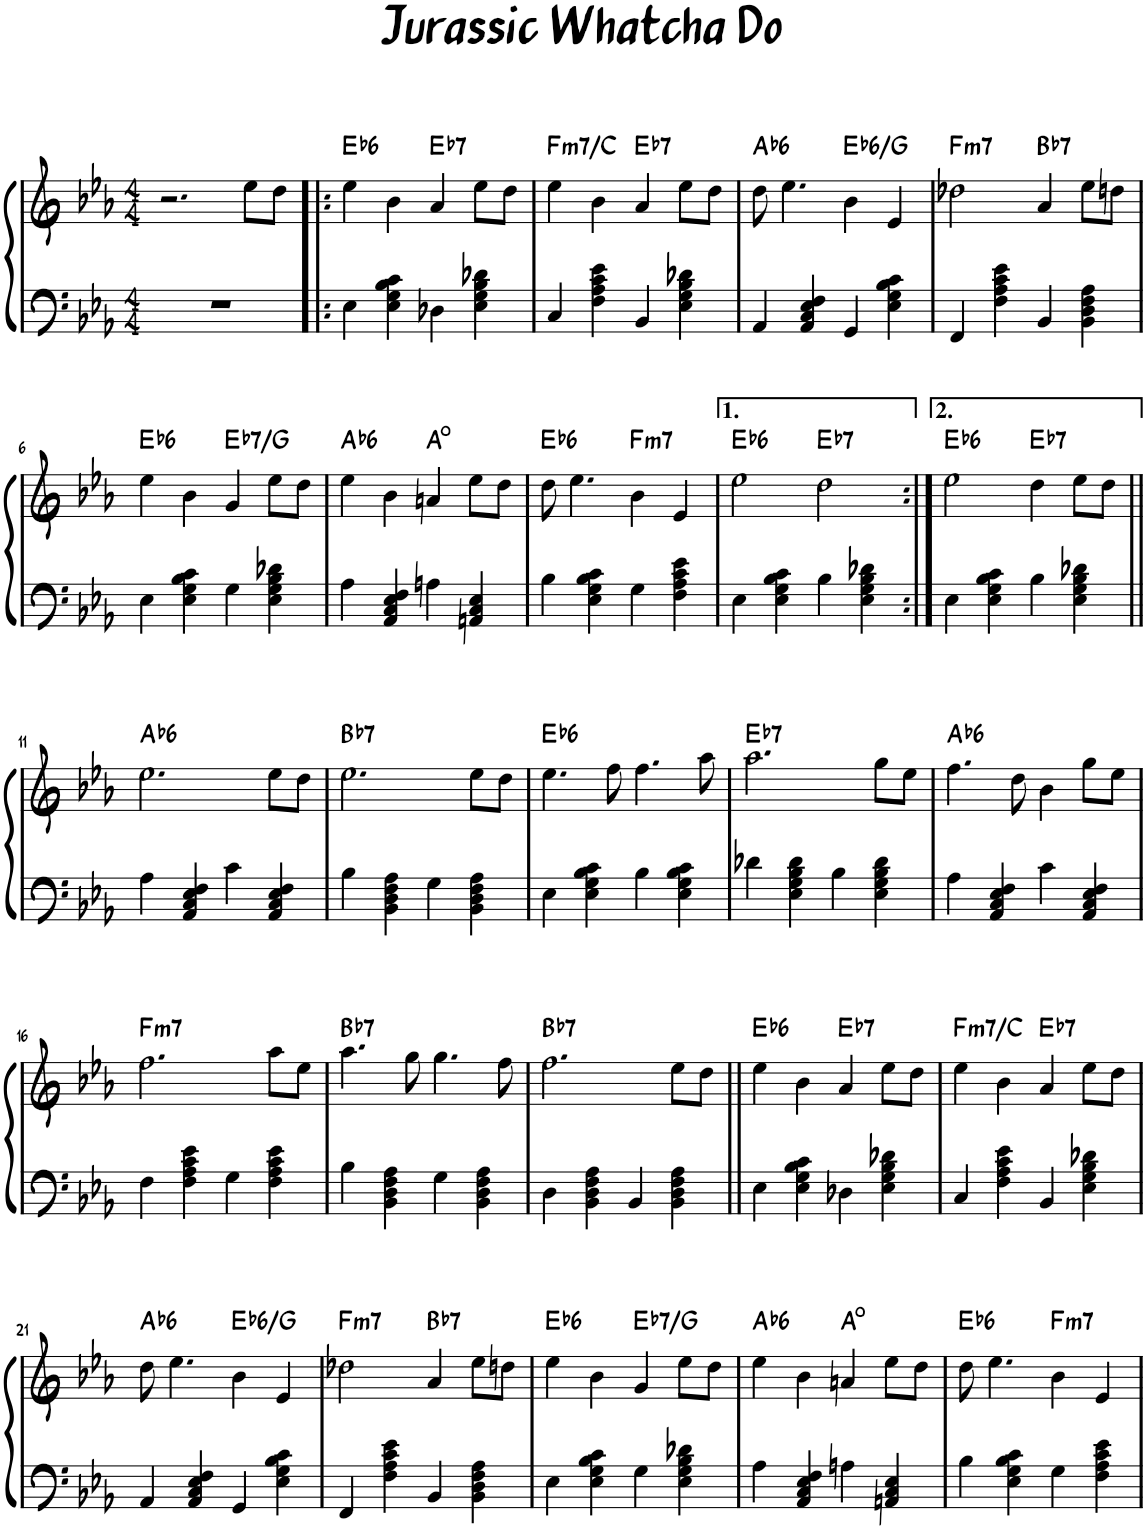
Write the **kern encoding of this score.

**kern	**kern	**harte
*part1	*part1	*part1
*staff2	*staff1	*
*I"Piano	*	*
*I'Pno.	*	*
*clefF4	*clefG2	*
*k[b-e-a-]	*k[b-e-a-]	*
*M4/4	*M4/4	*
=1	=1	=1
1r	2.r	.
.	8ee-\L	.
.	8dd\J	.
=2!|:	=2!|:	=2!|:
!	!	!LO:H:kt=6
4E-\	4ee-\	Eb:maj6
4E-\ 4G\ 4B-\ 4c\	4b-\	.
!	!	!LO:H:kt=7
4D-X\	4a-/	Eb:7
4E-\ 4G\ 4B-\ 4d-X\	8ee-\L	.
.	8dd\J	.
=3	=3	=3
!	!	!LO:H:kt=m7
4C/	4ee-\	F:min7/5
4F\ 4A-\ 4c\ 4e-\	4b-\	.
!	!	!LO:H:kt=7
4BB-/	4a-/	Eb:7
4E-\ 4G\ 4B-\ 4d-X\	8ee-\L	.
.	8dd\J	.
=4	=4	=4
!	!	!LO:H:kt=6
4AA-/	8dd\	Ab:maj6
.	4.ee-\	.
4AA-/ 4C/ 4E-/ 4F/	.	.
!	!	!LO:H:kt=6
4GG/	4b-\	Eb:maj6/3
4E-\ 4G\ 4B-\ 4c\	4e-/	.
=5	=5	=5
!	!	!LO:H:kt=m7
4FF/	2dd-X\	F:min7
4F\ 4A-\ 4c\ 4e-\	.	.
!	!	!LO:H:kt=7
4BB-/	4a-/	Bb:7
4BB-\ 4D\ 4F\ 4A-\	8ee-\L	.
.	8ddn\J	.
!!LO:LB:g=z
=6	=6	=6
!	!	!LO:H:kt=6
4E-\	4ee-\	Eb:maj6
4E-\ 4G\ 4B-\ 4c\	4b-\	.
!	!	!LO:H:kt=7
4G\	4g/	Eb:7/3
4E-\ 4G\ 4B-\ 4d-X\	8ee-\L	.
.	8dd\J	.
=7	=7	=7
!	!	!LO:H:kt=6
4A-\	4ee-\	Ab:maj6
4AA-/ 4C/ 4E-/ 4F/	4b-\	.
4An\	4an/	A:dim
4AAn/ 4C/ 4E-/	8ee-\L	.
.	8dd\J	.
=8	=8	=8
!	!	!LO:H:kt=6
4B-\	8dd\	Eb:maj6
.	4.ee-\	.
4E-\ 4G\ 4B-\ 4c\	.	.
!	!	!LO:H:kt=m7
4G\	4b-\	F:min7
4F\ 4A-\ 4c\ 4e-\	4e-/	.
=9	=9	=9
!	!	!LO:H:kt=6
4E-\	2ee-\	Eb:maj6
4E-\ 4G\ 4B-\ 4c\	.	.
!	!	!LO:H:kt=7
4B-\	2dd\	Eb:7
4E-\ 4G\ 4B-\ 4d-X\	.	.
=10:|!	=10:|!	=10:|!
!	!	!LO:H:kt=6
4E-\	2ee-\	Eb:maj6
4E-\ 4G\ 4B-\ 4c\	.	.
!	!	!LO:H:kt=7
4B-\	4dd\	Eb:7
4E-\ 4G\ 4B-\ 4d-X\	8ee-\L	.
.	8dd\J	.
!!LO:LB:g=z
=11||	=11||	=11||
!	!	!LO:H:kt=6
4A-\	2.ee-\	Ab:maj6
4AA-/ 4C/ 4E-/ 4F/	.	.
4c\	.	.
4AA-/ 4C/ 4E-/ 4F/	8ee-\L	.
.	8dd\J	.
=12	=12	=12
!	!	!LO:H:kt=7
4B-\	2.ee-\	Bb:7
4BB-\ 4D\ 4F\ 4A-\	.	.
4G\	.	.
4BB-\ 4D\ 4F\ 4A-\	8ee-\L	.
.	8dd\J	.
=13	=13	=13
!	!	!LO:H:kt=6
4E-\	4.ee-\	Eb:maj6
4E-\ 4G\ 4B-\ 4c\	.	.
.	8ff\	.
4B-\	4.ff\	.
4E-\ 4G\ 4B-\ 4c\	.	.
.	8aa-\	.
=14	=14	=14
!	!	!LO:H:kt=7
4d-X\	2.aa-\	Eb:7
4E-\ 4G\ 4B-\ 4d-\	.	.
4B-\	.	.
4E-\ 4G\ 4B-\ 4d-\	8gg\L	.
.	8ee-\J	.
=15	=15	=15
!	!	!LO:H:kt=6
4A-\	4.ff\	Ab:maj6
4AA-/ 4C/ 4E-/ 4F/	.	.
.	8dd\	.
4c\	4b-\	.
4AA-/ 4C/ 4E-/ 4F/	8gg\L	.
.	8ee-\J	.
!!LO:LB:g=z
=16	=16	=16
!	!	!LO:H:kt=m7
4F\	2.ff\	F:min7
4F\ 4A-\ 4c\ 4e-\	.	.
4G\	.	.
4F\ 4A-\ 4c\ 4e-\	8aa-\L	.
.	8ee-\J	.
=17	=17	=17
!	!	!LO:H:kt=7
4B-\	4.aa-\	Bb:7
4BB-\ 4D\ 4F\ 4A-\	.	.
.	8gg\	.
4G\	4.gg\	.
4BB-\ 4D\ 4F\ 4A-\	.	.
.	8ff\	.
=18	=18	=18
!	!	!LO:H:kt=7
4D\	2.ff\	Bb:7
4BB-\ 4D\ 4F\ 4A-\	.	.
4BB-/	.	.
4BB-\ 4D\ 4F\ 4A-\	8ee-\L	.
.	8dd\J	.
=19||	=19||	=19||
!	!	!LO:H:kt=6
4E-\	4ee-\	Eb:maj6
4E-\ 4G\ 4B-\ 4c\	4b-\	.
!	!	!LO:H:kt=7
4D-X\	4a-/	Eb:7
4E-\ 4G\ 4B-\ 4d-X\	8ee-\L	.
.	8dd\J	.
=20	=20	=20
!	!	!LO:H:kt=m7
4C/	4ee-\	F:min7/5
4F\ 4A-\ 4c\ 4e-\	4b-\	.
!	!	!LO:H:kt=7
4BB-/	4a-/	Eb:7
4E-\ 4G\ 4B-\ 4d-X\	8ee-\L	.
.	8dd\J	.
!!LO:LB:g=z
=21	=21	=21
!	!	!LO:H:kt=6
4AA-/	8dd\	Ab:maj6
.	4.ee-\	.
4AA-/ 4C/ 4E-/ 4F/	.	.
!	!	!LO:H:kt=6
4GG/	4b-\	Eb:maj6/3
4E-\ 4G\ 4B-\ 4c\	4e-/	.
=22	=22	=22
!	!	!LO:H:kt=m7
4FF/	2dd-X\	F:min7
4F\ 4A-\ 4c\ 4e-\	.	.
!	!	!LO:H:kt=7
4BB-/	4a-/	Bb:7
4BB-\ 4D\ 4F\ 4A-\	8ee-\L	.
.	8ddn\J	.
=23	=23	=23
!	!	!LO:H:kt=6
4E-\	4ee-\	Eb:maj6
4E-\ 4G\ 4B-\ 4c\	4b-\	.
!	!	!LO:H:kt=7
4G\	4g/	Eb:7/3
4E-\ 4G\ 4B-\ 4d-X\	8ee-\L	.
.	8dd\J	.
=24	=24	=24
!	!	!LO:H:kt=6
4A-\	4ee-\	Ab:maj6
4AA-/ 4C/ 4E-/ 4F/	4b-\	.
4An\	4an/	A:dim
4AAn/ 4C/ 4E-/	8ee-\L	.
.	8dd\J	.
=25	=25	=25
!	!	!LO:H:kt=6
4B-\	8dd\	Eb:maj6
.	4.ee-\	.
4E-\ 4G\ 4B-\ 4c\	.	.
!	!	!LO:H:kt=m7
4G\	4b-\	F:min7
4F\ 4A-\ 4c\ 4e-\	4e-/	.
=	=	=
*-	*-	*-
